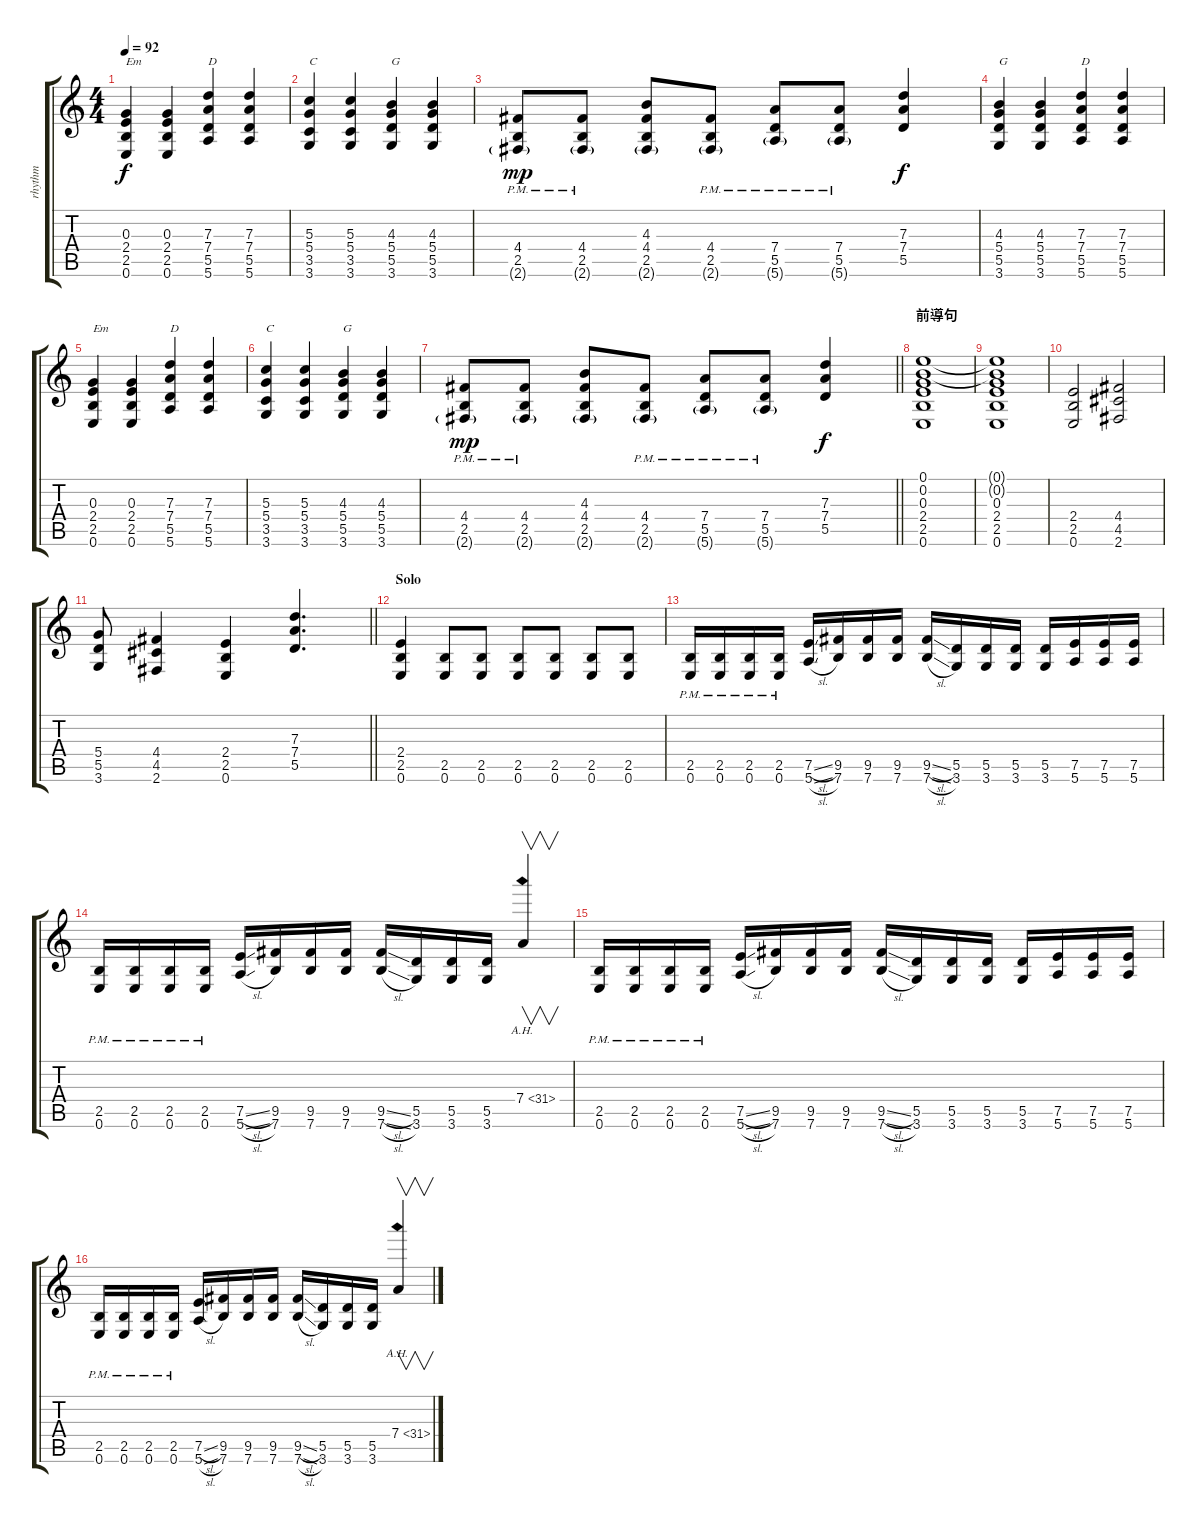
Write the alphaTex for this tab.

\track ("rhythm" "rhythm") {instrument distortionguitar}
\staff {score tabs}
\tuning (E4 B3 G3 D3 A2 E2) {hide}
\ts (4 4)
\tempo 92
\clef g2
\ks c
(0.3 2.4 2.5 0.6).4{txt "Em" dy f} (0.3 2.4 2.5 0.6).4 (7.3 7.4 5.5 5.6).4{txt "D"} (7.3 7.4 5.5 5.6).4 |
(5.3 5.4 3.5 3.6).4{txt "C"} (5.3 5.4 3.5 3.6).4 (4.3 5.4 5.5 3.6).4{txt "G"} (4.3 5.4 5.5 3.6).4 |
(4.4{pm} 2.5{pm} 2.6{g pm}).8{dy mp} (4.4{pm} 2.5{pm} 2.6{g pm}).8 (4.3 4.4 2.5 2.6{g}).8 (4.4{pm} 2.5{pm} 2.6{g pm}).8 (7.4{pm} 5.5{pm} 5.6{g pm}).8 (7.4{pm} 5.5{pm} 5.6{g pm}).8 (7.3 7.4 5.5).4{dy f} |
(4.3 5.4 5.5 3.6).4{txt "G"} (4.3 5.4 5.5 3.6).4 (7.3 7.4 5.5 5.6).4{txt "D"} (7.3 7.4 5.5 5.6).4 |
(0.3 2.4 2.5 0.6).4{txt "Em"} (0.3 2.4 2.5 0.6).4 (7.3 7.4 5.5 5.6).4{txt "D"} (7.3 7.4 5.5 5.6).4 |
(5.3 5.4 3.5 3.6).4{txt "C"} (5.3 5.4 3.5 3.6).4 (4.3 5.4 5.5 3.6).4{txt "G"} (4.3 5.4 5.5 3.6).4 |
\barLineRight lightlight
(4.4{pm} 2.5{pm} 2.6{g pm}).8{dy mp} (4.4{pm} 2.5{pm} 2.6{g pm}).8 (4.3 4.4 2.5 2.6{g}).8 (4.4{pm} 2.5{pm} 2.6{g pm}).8 (7.4{pm} 5.5{pm} 5.6{g pm}).8 (7.4{pm} 5.5{pm} 5.6{g pm}).8 (7.3 7.4 5.5).4{dy f} |
\section ("" "前導句")
(0.1 0.2 0.3 2.4 2.5 0.6).1 |
(0.1{t} 0.2{t} 0.3 2.4 2.5 0.6).1 |
(2.4 2.5 0.6).2 (4.4 4.5 2.6).2 |
\barLineRight lightlight
(5.4 5.5 3.6).8 (4.4 4.5 2.6).4 (2.4 2.5 0.6).4 (7.3 7.4 5.5).4{d} |
\section ("" "Solo")
(2.4 2.5 0.6).4 (2.5 0.6).8 (2.5 0.6).8 (2.5 0.6).8 (2.5 0.6).8 (2.5 0.6).8 (2.5 0.6).8 |
(2.5{pm} 0.6{pm}).16 (2.5{pm} 0.6{pm}).16 (2.5{pm} 0.6{pm}).16 (2.5{pm} 0.6{pm}).16 (7.5{sl} 5.6{sl}).16 (9.5 7.6).16 (9.5 7.6).16 (9.5 7.6).16 (9.5{sl} 7.6{sl}).16 (5.5 3.6).16 (5.5 3.6).16 (5.5 3.6).16 (5.5 3.6).16 (7.5 5.6).16 (7.5 5.6).16 (7.5 5.6).16 |
(2.5{pm} 0.6{pm}).16 (2.5{pm} 0.6{pm}).16 (2.5{pm} 0.6{pm}).16 (2.5{pm} 0.6{pm}).16 (7.5{sl} 5.6{sl}).16 (9.5 7.6).16 (9.5 7.6).16 (9.5 7.6).16 (9.5{sl} 7.6{sl}).16 (5.5 3.6).16 (5.5 3.6).16 (5.5 3.6).16 7.4{ah 24}.4{v} |
(2.5{pm} 0.6{pm}).16 (2.5{pm} 0.6{pm}).16 (2.5{pm} 0.6{pm}).16 (2.5{pm} 0.6{pm}).16 (7.5{sl} 5.6{sl}).16 (9.5 7.6).16 (9.5 7.6).16 (9.5 7.6).16 (9.5{sl} 7.6{sl}).16 (5.5 3.6).16 (5.5 3.6).16 (5.5 3.6).16 (5.5 3.6).16 (7.5 5.6).16 (7.5 5.6).16 (7.5 5.6).16 |
(2.5{pm} 0.6{pm}).16 (2.5{pm} 0.6{pm}).16 (2.5{pm} 0.6{pm}).16 (2.5{pm} 0.6{pm}).16 (7.5{sl} 5.6{sl}).16 (9.5 7.6).16 (9.5 7.6).16 (9.5 7.6).16 (9.5{sl} 7.6{sl}).16 (5.5 3.6).16 (5.5 3.6).16 (5.5 3.6).16 7.4{ah 24}.4{v}
